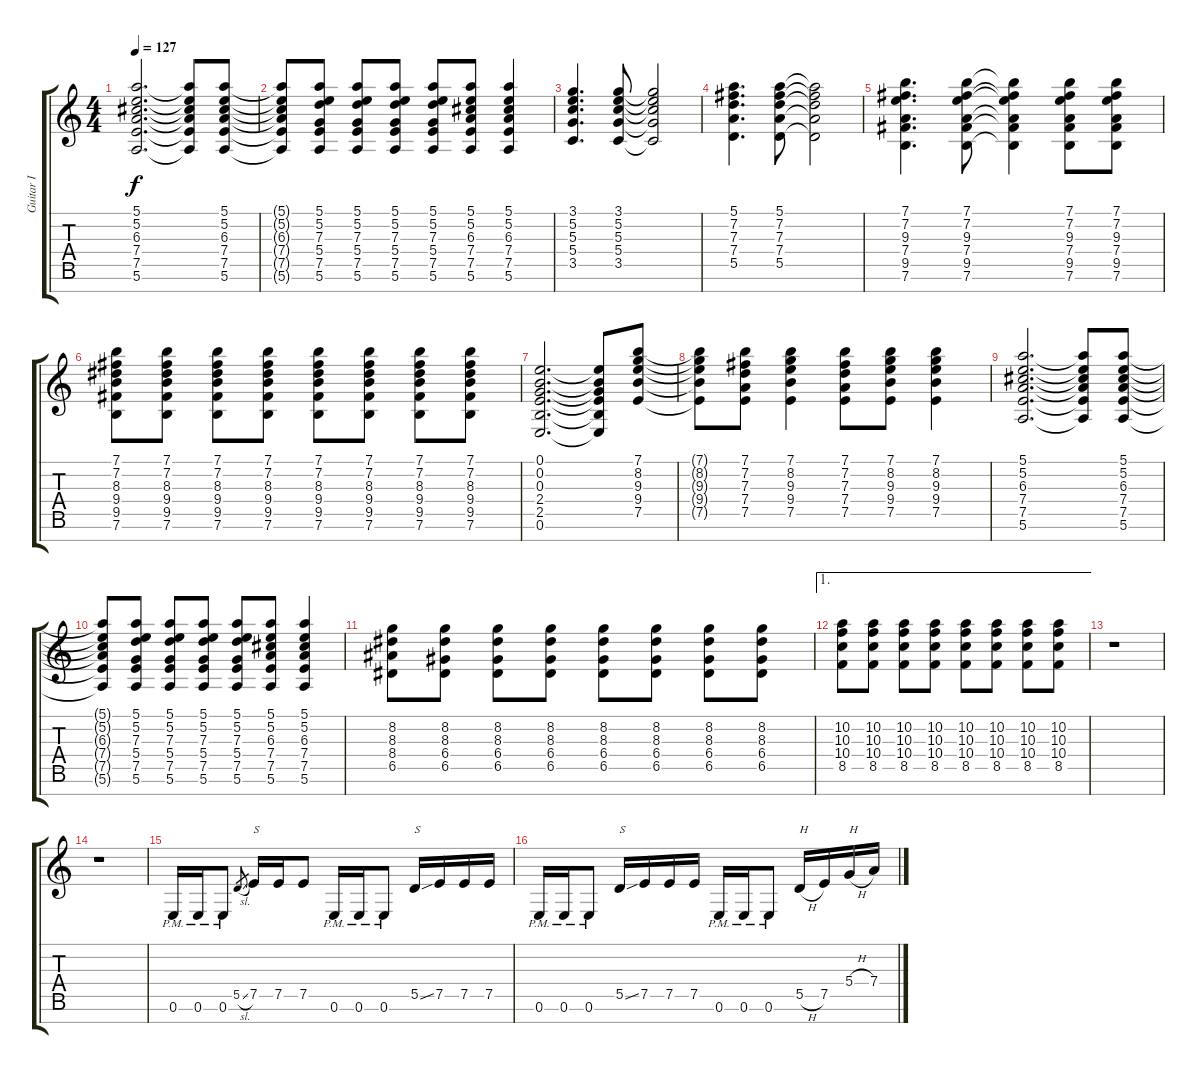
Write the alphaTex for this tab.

\track ("Guitar I" "Guitar I") {instrument distortionguitar}
\staff {score tabs}
\tuning (E4 B3 G3 D3 A2 E2 B1) {hide}
\ts (4 4)
\tempo 127
\clef g2
\ks c
(5.1 5.2 6.3 7.4 7.5 5.6).2{d dy f} (5.1{t} 5.2{t} 6.3{t} 7.4{t} 7.5{t} 5.6{t}).8 (5.1 5.2 6.3 7.4 7.5 5.6).8 |
(5.1{t} 5.2{t} 6.3{t} 7.4{t} 7.5{t} 5.6{t}).8 (5.1 5.2 7.3 5.4 7.5 5.6).8 (5.1 5.2 7.3 5.4 7.5 5.6).8 (5.1 5.2 7.3 5.4 7.5 5.6).8 (5.1 5.2 7.3 5.4 7.5 5.6).8 (5.1 5.2 6.3 7.4 7.5 5.6).8 (5.1 5.2 6.3 7.4 7.5 5.6).4 |
(3.1 5.2 5.3 5.4 3.5).4{d} (3.1 5.2 5.3 5.4 3.5).8 (3.1{t} 5.2{t} 5.3{t} 5.4{t} 3.5{t}).2 |
(5.1 7.2 7.3 7.4 5.5).4{d} (5.1 7.2 7.3 7.4 5.5).8 (5.1{t} 7.2{t} 7.3{t} 7.4{t} 5.5{t}).2 |
(7.1 7.2 9.3 7.4 9.5 7.6).4{d} (7.1 7.2 9.3 7.4 9.5 7.6).8 (7.1{t} 7.2{t} 9.3{t} 7.4{t} 9.5{t} 7.6{t}).4 (7.1 7.2 9.3 7.4 9.5 7.6).8 (7.1 7.2 9.3 7.4 9.5 7.6).8 |
(7.1 7.2 8.3 9.4 9.5 7.6).8 (7.1 7.2 8.3 9.4 9.5 7.6).8 (7.1 7.2 8.3 9.4 9.5 7.6).8 (7.1 7.2 8.3 9.4 9.5 7.6).8 (7.1 7.2 8.3 9.4 9.5 7.6).8 (7.1 7.2 8.3 9.4 9.5 7.6).8 (7.1 7.2 8.3 9.4 9.5 7.6).8 (7.1 7.2 8.3 9.4 9.5 7.6).8 |
(0.1 0.2 0.3 2.4 2.5 0.6).2{d} (0.1{t} 0.2{t} 0.3{t} 2.4{t} 2.5{t} 0.6{t}).8 (7.1 8.2 9.3 9.4 7.5).8 |
(7.1{t} 8.2{t} 9.3{t} 9.4{t} 7.5{t}).8 (7.1 7.2 7.3 7.4 7.5).8 (7.1 8.2 9.3 9.4 7.5).4 (7.1 7.2 7.3 7.4 7.5).8 (7.1 8.2 9.3 9.4 7.5).8 (7.1 8.2 9.3 9.4 7.5).4 |
(5.1 5.2 6.3 7.4 7.5 5.6).2{d} (5.1{t} 5.2{t} 6.3{t} 7.4{t} 7.5{t} 5.6{t}).8 (5.1 5.2 6.3 7.4 7.5 5.6).8 |
(5.1{t} 5.2{t} 6.3{t} 7.4{t} 7.5{t} 5.6{t}).8 (5.1 5.2 7.3 5.4 7.5 5.6).8 (5.1 5.2 7.3 5.4 7.5 5.6).8 (5.1 5.2 7.3 5.4 7.5 5.6).8 (5.1 5.2 7.3 5.4 7.5 5.6).8 (5.1 5.2 6.3 7.4 7.5 5.6).8 (5.1 5.2 6.3 7.4 7.5 5.6).4 |
(8.2 8.3 8.4 6.5).8 (8.2 8.3 6.4 6.5).8 (8.2 8.3 6.4 6.5).8 (8.2 8.3 6.4 6.5).8 (8.2 8.3 6.4 6.5).8 (8.2 8.3 6.4 6.5).8 (8.2 8.3 6.4 6.5).8 (8.2 8.3 6.4 6.5).8 |
\ae 1
(10.2 10.3 10.4 8.5).8 (10.2 10.3 10.4 8.5).8 (10.2 10.3 10.4 8.5).8 (10.2 10.3 10.4 8.5).8 (10.2 10.3 10.4 8.5).8 (10.2 10.3 10.4 8.5).8 (10.2 10.3 10.4 8.5).8 (10.2 10.3 10.4 8.5).8 |
r.1 |
r.1 |
0.6{pm}.16 0.6{pm}.16 0.6{pm}.8 5.5{sl}.8{gr} 7.5.16{txt "S"} 7.5.16 7.5.8 0.6{pm}.16 0.6{pm}.16 0.6{pm}.8 5.5{ss}.16{txt "S"} 7.5.16 7.5.16 7.5.16 |
0.6{pm}.16 0.6{pm}.16 0.6{pm}.8 5.5{ss}.16{txt "S"} 7.5.16 7.5.16 7.5.16 0.6{pm}.16 0.6{pm}.16 0.6{pm}.8 5.5{h}.16{txt "H"} 7.5.16 5.4{h}.16{txt "H"} 7.4.16
